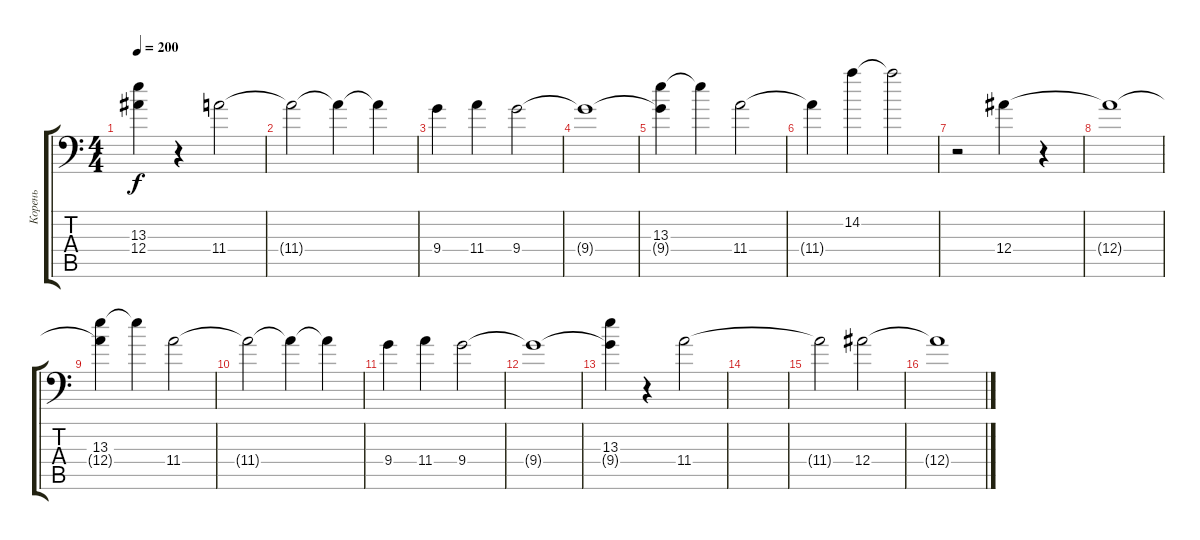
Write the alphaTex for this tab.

\track ("Корень" "Корень") {instrument distortionguitar}
\staff {score tabs}
\tuning (C4 G3 Eb3 Bb2 F2 Bb1) {hide}
\ts (4 4)
\tempo 200
\clef f4
\ks c
(13.3 12.4{t}).4{dy f} r.4 11.4.2 |
11.4{t}.2 11.4{t}.4 11.4{t}.4 |
9.4.4 11.4.4 9.4.2 |
9.4{t}.1 |
(13.3 9.4{t}).4 13.3{t}.4 11.4.2 |
11.4{t}.4 14.2.4 14.2{t}.2 |
r.2 12.4.4{instrument pad5bowed} r.4 |
12.4{t}.1 |
(13.3 12.4{t}).4 13.3{t}.4 11.4.2 |
11.4{t}.2 11.4{t}.4 11.4{t}.4 |
9.4.4 11.4.4 9.4.2 |
9.4{t}.1 |
(13.3 9.4{t}).4 r.4 11.4.2 |
|
11.4{t}.2 12.4.2 |
12.4{t}.1
